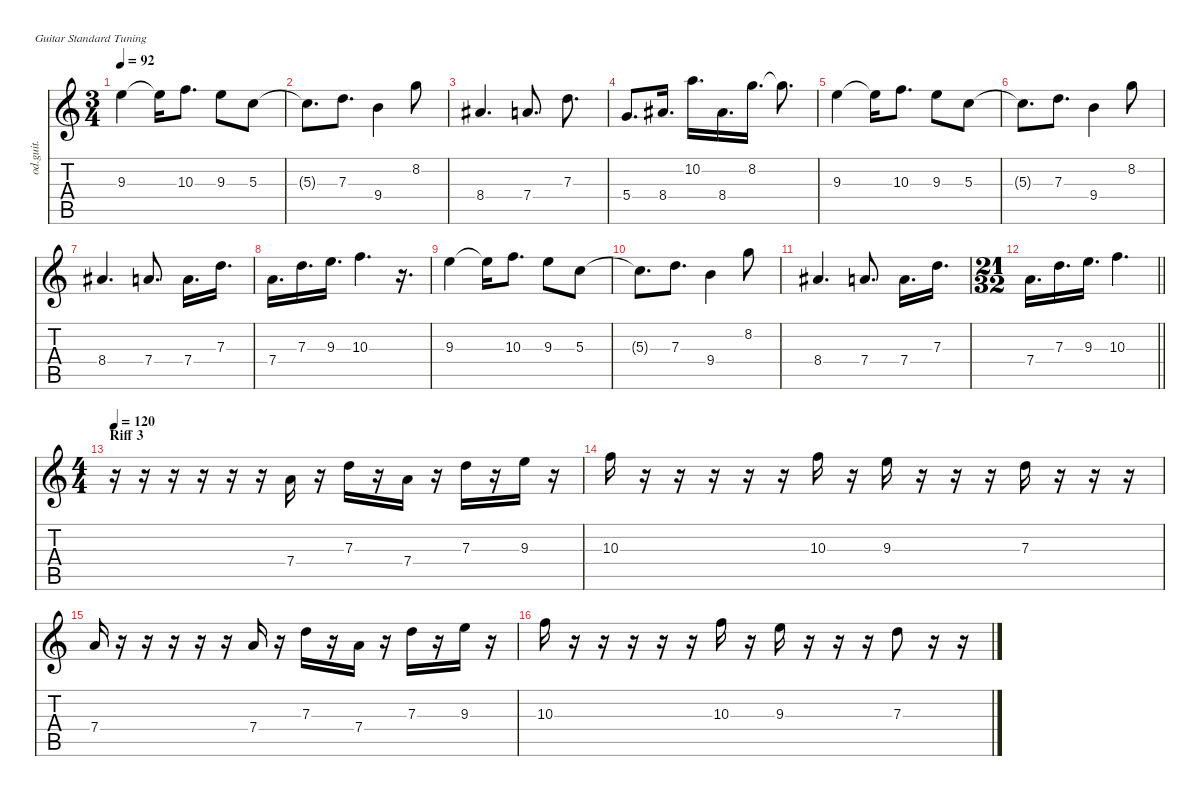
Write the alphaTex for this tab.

\defaultSystemsLayout 4
\hideDynamics
\bracketExtendMode nobrackets
\otherSystemsTrackNameOrientation horizontal
\track ("Lead guitar 1" "od.guit.") {solo instrument overdrivenguitar}
\staff {score tabs}
\tuning (E4 B3 G3 D3 A2 E2)
\ts (3 4)
\tempo 92
\clef g2
\ks c
9.3.4{dy f beam Down} 9.3{t}.16{beam Down} 10.3.8{d beam Down} 9.3.8{beam Down} 5.3.8{beam Down} |
5.3{t}.8{d beam Down} 7.3.8{d beam Down} 9.4.4{beam Down} 8.2.8{beam Down} |
8.4{acc #}.4{d beam Up} 7.4.8{d beam Up} 7.3.8{d beam Down} |
5.4.8{d beam Up} 8.4{acc #}.16{d beam Up} 10.2.16{d beam Down} 8.4{acc #}.16{d beam Down} 8.2.16{d beam Down} 8.2{t}.8{d beam Down} |
9.3.4{beam Down} 9.3{t}.16{beam Down} 10.3.8{d beam Down} 9.3.8{beam Down} 5.3.8{beam Down} |
5.3{t}.8{d beam Down} 7.3.8{d beam Down} 9.4.4{beam Down} 8.2.8{beam Down} |
8.4{acc #}.4{d beam Up} 7.4.8{d beam Up} 7.4.16{d beam Down} 7.3.16{d beam Down} |
7.4.16{d beam Down} 7.3.16{d beam Down} 9.3.16{d beam Down} 10.3.4{d beam Down} r.16{d beam Down} |
9.3.4{beam Down} 9.3{t}.16{beam Down} 10.3.8{d beam Down} 9.3.8{beam Down} 5.3.8{beam Down} |
5.3{t}.8{d beam Down} 7.3.8{d beam Down} 9.4.4{beam Down} 8.2.8{beam Down} |
8.4{acc #}.4{d beam Up} 7.4.8{d beam Up} 7.4.16{d beam Down} 7.3.16{d beam Down} |
\ts (21 32)
\beaming (8 5)
\barLineRight lightlight
7.4.16{d beam Down} 7.3.16{d beam Down} 9.3.16{d beam Down} 10.3.4{d beam Down} |
\ts (4 4)
\beaming (8 2 2 2 2)
\section ("" "Riff 3")
\tempo 120
r.16{beam Down} r.16{beam Down} r.16{beam Down} r.16{beam Down} r.16{beam Down} r.16{beam Down} 7.4.16{beam Up} r.16{beam Up} 7.3.16{beam Down} r.16{beam Down} 7.4.16{beam Down} r.16{beam Down} 7.3.16{beam Down} r.16{beam Down} 9.3.16{beam Down} r.16{beam Down} |
10.3.16{beam Down} r.16{beam Down} r.16{beam Down} r.16{beam Down} r.16{beam Down} r.16{beam Down} 10.3.16{beam Down} r.16{beam Down} 9.3.16{beam Down} r.16{beam Down} r.16{beam Down} r.16{beam Down} 7.3.16{beam Down} r.16{beam Down} r.16{beam Down} r.16{beam Down} |
7.4.16{beam Up} r.16{beam Up} r.16{beam Up} r.16{beam Up} r.16{beam Up} r.16{beam Up} 7.4.16{beam Up} r.16{beam Up} 7.3.16{beam Down} r.16{beam Down} 7.4.16{beam Down} r.16{beam Down} 7.3.16{beam Down} r.16{beam Down} 9.3.16{beam Down} r.16{beam Down} |
10.3.16{beam Down} r.16{beam Down} r.16{beam Down} r.16{beam Down} r.16{beam Down} r.16{beam Down} 10.3.16{beam Down} r.16{beam Down} 9.3.16{beam Down} r.16{beam Down} r.16{beam Down} r.16{beam Down} 7.3.8{beam Down} r.16{beam Down} r.16{beam Down}
